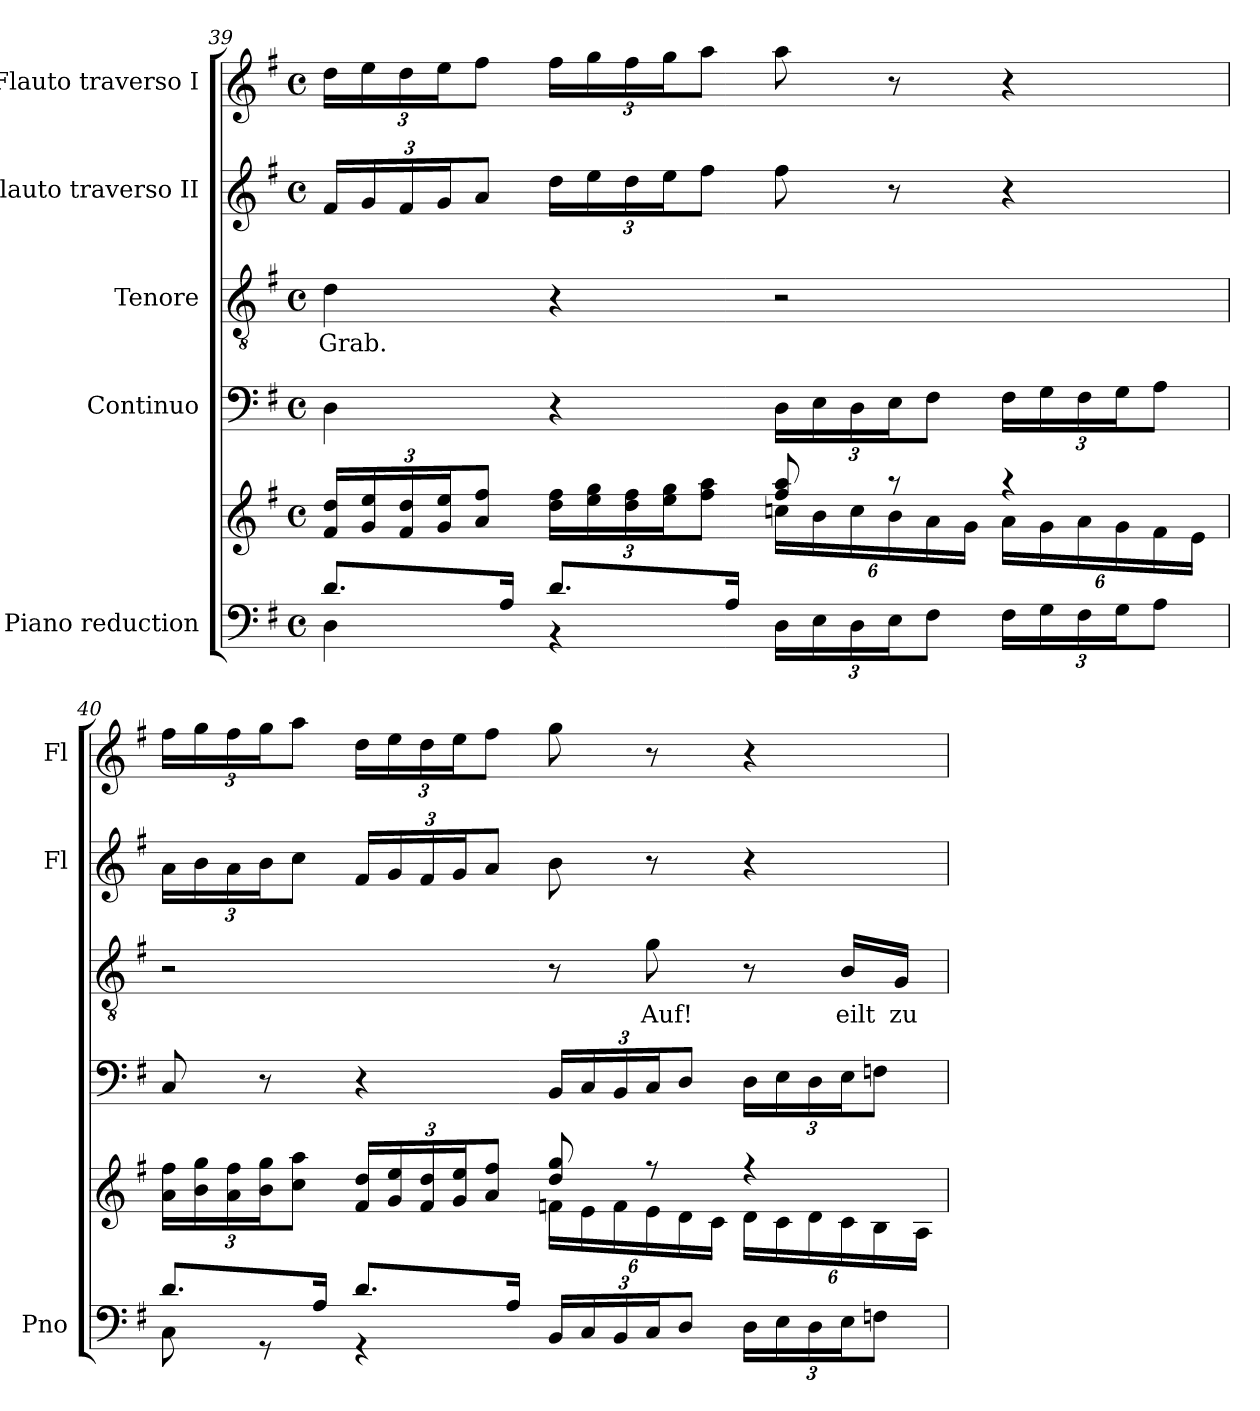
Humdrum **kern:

**kern	**kern	**kern	**kern	**text	**kern	**kern
*part5	*part5	*part4	*part3	*part3	*part2	*part1
*staff6	*staff5	*staff4	*staff3	*staff3	*staff2	*staff1
*I"Piano reduction	*	*I"Continuo	*I"Tenore	*	*I"Flauto traverso II	*I"Flauto traverso I
*I'Pno	*	*	*	*	*I'Fl	*I'Fl
*clefF4	*clefG2	*clefF4	*clefGv2	*	*clefG2	*clefG2
*k[f#]	*k[f#]	*k[f#]	*k[f#]	*	*k[f#]	*k[f#]
*M4/4	*M4/4	*M4/4	*M4/4	*	*M4/4	*M4/4
*met(c)	*met(c)	*met(c)	*met(c)	*	*met(c)	*met(c)
=39	=39	=39	=39	=39	=39	=39
*^	*	*	*	*	*	*
*	*	*Xbrackettup	*	*	*	*	*
*	*	*^	*	*	*	*	*
!	!	!	!	!	!	!LO:LY:b	!	!
*	*	*	*	*	*	*	*Xbrackettup	*Xbrackettup
8.d/L	4D\	24f#/ 24dd/LL	2ryy	4D\	4d\	Grab.	24f#/LL	24dd\LL
.	.	24g/ 24ee/	.	.	.	.	24g/	24ee\
.	.	24f#/ 24dd/	.	.	.	.	24f#/	24dd\
.	.	24g/ 24ee/J	.	.	.	.	24g/J	24ee\J
.	.	12a/ 12ff#/J	.	.	.	.	12a/J	12ff#\J
16A/Jk	.	.	.	.	.	.	.	.
8.d/L	4r	24dd\ 24ff#\LL	.	4r	4r	.	24dd\LL	24ff#\LL
.	.	24ee\ 24gg\	.	.	.	.	24ee\	24gg\
.	.	24dd\ 24ff#\	.	.	.	.	24dd\	24ff#\
.	.	24ee\ 24gg\J	.	.	.	.	24ee\J	24gg\J
.	.	12ff#\ 12aa\J	.	.	.	.	12ff#\J	12aa\J
16A/Jk	.	.	.	.	.	.	.	.
*	*Xbrackettup	*	*	*Xbrackettup	*	*	*	*
2ryy	24D\LL	8ff#/ 8aa/	24ccn\LL	24D\LL	2r	.	8ff#\	8aa\
.	24E\	.	24b\	24E\	.	.	.	.
.	24D\	.	24cc\	24D\	.	.	.	.
.	24E\J	8r	24b\	24E\J	.	.	8r	8r
.	12F#\J	.	24a\	12F#\J	.	.	.	.
.	.	.	24g\JJ	.	.	.	.	.
.	24F#\LL	4r	24a\LL	24F#\LL	.	.	4r	4r
.	24G\	.	24g\	24G\	.	.	.	.
.	24F#\	.	24a\	24F#\	.	.	.	.
.	24G\J	.	24g\	24G\J	.	.	.	.
.	12A\J	.	24f#\	12A\J	.	.	.	.
.	.	.	24e\JJ	.	.	.	.	.
!!LO:PB:g=z
=40	=40	=40	=40	=40	=40	=40	=40	=40
8.d/L	8C\	24a\ 24ff#\LL	2ryy	8C/	2r	.	24a\LL	24ff#\LL
.	.	24b\ 24gg\	.	.	.	.	24b\	24gg\
.	.	24a\ 24ff#\	.	.	.	.	24a\	24ff#\
.	8r	24b\ 24gg\J	.	8r	.	.	24b\J	24gg\J
.	.	12cc\ 12aa\J	.	.	.	.	12cc\J	12aa\J
16A/Jk	.	.	.	.	.	.	.	.
8.d/L	4r	24f#/ 24dd/LL	.	4r	.	.	24f#/LL	24dd\LL
.	.	24g/ 24ee/	.	.	.	.	24g/	24ee\
.	.	24f#/ 24dd/	.	.	.	.	24f#/	24dd\
.	.	24g/ 24ee/J	.	.	.	.	24g/J	24ee\J
.	.	12a/ 12ff#/J	.	.	.	.	12a/J	12ff#\J
16A/Jk	.	.	.	.	.	.	.	.
2ryy	24BB/LL	8dd/ 8gg/	24fn\LL	24BB/LL	8r	.	8b\	8gg\
.	24C/	.	24e\	24C/	.	.	.	.
.	24BB/	.	24f\	24BB/	.	.	.	.
!	!	!	!	!	!	!LO:LY:b	!	!
.	24C/J	8r	24e\	24C/J	8g\	Auf!	8r	8r
.	12D/J	.	24d\	12D/J	.	.	.	.
.	.	.	24c\JJ	.	.	.	.	.
.	24D\LL	4r	24d\LL	24D\LL	8r	.	4r	4r
.	24E\	.	24c\	24E\	.	.	.	.
.	24D\	.	24d\	24D\	.	.	.	.
!	!	!	!	!	!	!LO:LY:b	!	!
.	24E\J	.	24c\	24E\J	16B/LL	eilt	.	.
.	12Fn\J	.	24B\	12Fn\J	.	.	.	.
!	!	!	!	!	!	!LO:LY:b	!	!
.	.	.	.	.	16G/JJ	zu	.	.
.	.	.	24A\JJ	.	.	.	.	.
*v	*v	*	*	*	*	*	*	*
*	*v	*v	*	*	*	*	*
=	=	=	=	=	=	=
*-	*-	*-	*-	*-	*-	*-
